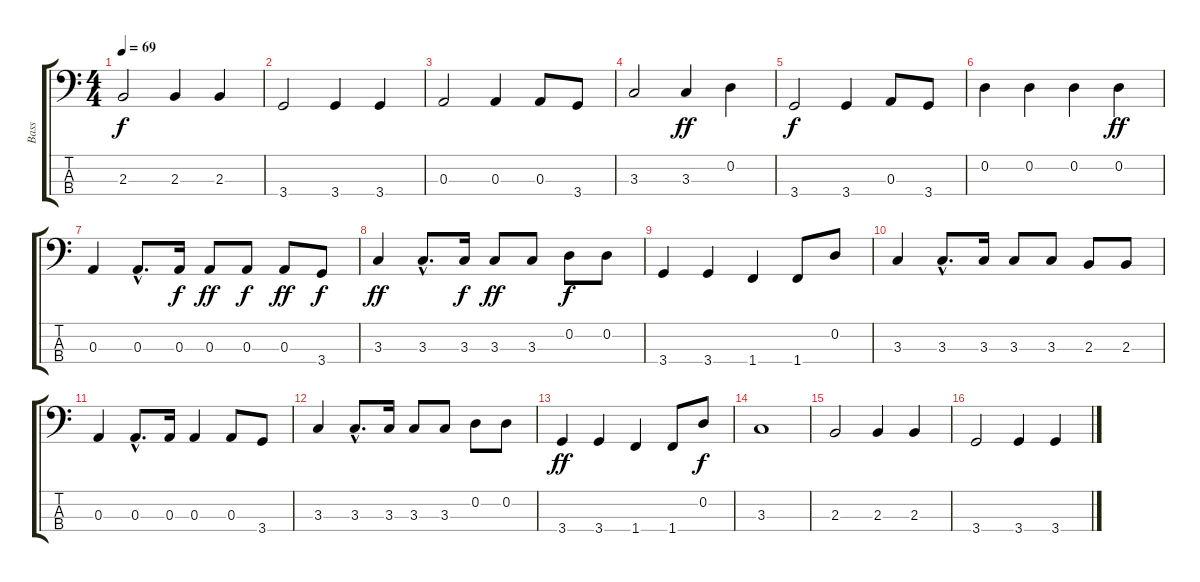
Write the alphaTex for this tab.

\track ("Bass" "Bass") {instrument electricbassfinger}
\staff {score tabs}
\tuning (G2 D2 A1 E1) {hide}
\ts (4 4)
\tempo 69
\clef f4
\ks c
2.3.2{dy f} 2.3.4 2.3.4 |
3.4.2 3.4.4 3.4.4 |
0.3.2 0.3.4 0.3.8 3.4.8 |
3.3.2 3.3.4{dy ff} 0.2.4 |
3.4.2{dy f} 3.4.4 0.3.8 3.4.8 |
0.2.4 0.2.4 0.2.4 0.2.4{dy ff} |
0.3.4 0.3{hac}.8{d} 0.3.16{dy f} 0.3.8{dy ff} 0.3.8{dy f} 0.3.8{dy ff} 3.4.8{dy f} |
3.3.4{dy ff} 3.3{hac}.8{d} 3.3.16{dy f} 3.3.8{dy ff} 3.3.8 0.2.8{dy f} 0.2.8 |
3.4.4 3.4.4 1.4.4 1.4.8 0.2.8 |
3.3.4 3.3{hac}.8{d} 3.3.16 3.3.8 3.3.8 2.3.8 2.3.8 |
0.3.4 0.3{hac}.8{d} 0.3.16 0.3.4 0.3.8 3.4.8 |
3.3.4 3.3{hac}.8{d} 3.3.16 3.3.8 3.3.8 0.2.8 0.2.8 |
3.4.4{dy ff} 3.4.4 1.4.4 1.4.8 0.2.8{dy f} |
3.3.1 |
2.3.2 2.3.4 2.3.4 |
3.4.2 3.4.4 3.4.4
